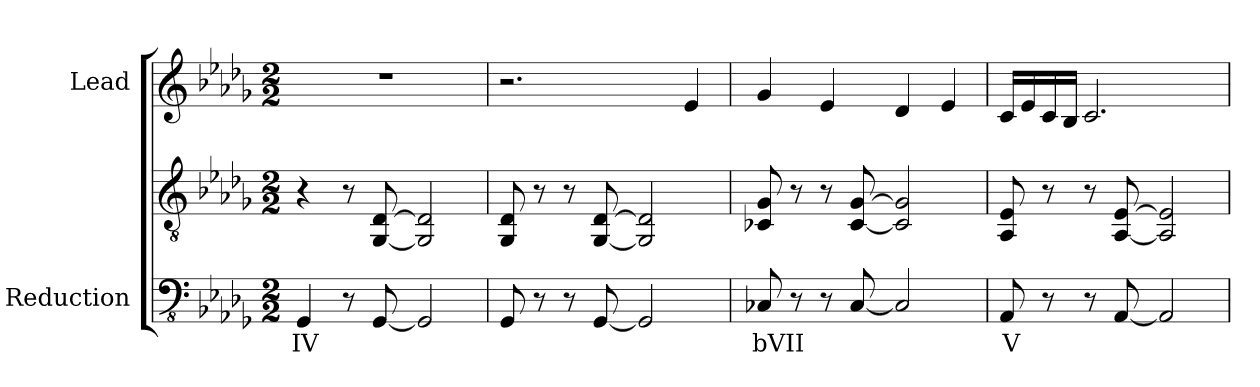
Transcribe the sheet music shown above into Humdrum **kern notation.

**kern	**text	**kern	**kern
*part2	*part2	*part2	*part1
*staff3	*staff3	*staff2	*staff1
*I"Reduction	*	*	*I"Lead
*I'Red.	*	*	*I'Lead
!!LO:PB:g=z
*clefFv4	*	*clefGv2	*clefG2
*k[b-e-a-d-g-]	*	*k[b-e-a-d-g-]	*k[b-e-a-d-g-]
*D-:	*	*D-:	*D-:
*M2/2	*	*M2/2	*M2/2
=1	=1	=1	=1
!	!LO:LY:b:color=#000000	!	!
4GGG-i/	IV	4r	1r
8r	.	8r	.
[<8GGG-i/	.	[<8GG-i/ [>8D-i	.
2GGG-i/]	.	2GG-i/] 2D-i]	.
=2	=2	=2	=2
8GGG-i/	.	8GG-i/ 8D-i	2.r
8r	.	8r	.
8r	.	8r	.
[<8GGG-i/	.	[<8GG-i/ [>8D-i	.
2GGG-i/]	.	2GG-i/] 2D-i]	.
.	.	.	4e-i/
=3	=3	=3	=3
!	!LO:LY:b:color=#000000	!	!
8CC-Xi/	bVII	8C-Xi/ 8G-i	4g-i/
8r	.	8r	.
8r	.	8r	4e-i/
[<8CC-i/	.	[<8C-i/ [>8G-i	.
2CC-i/]	.	2C-i/] 2G-i]	4d-i/
.	.	.	4e-i/
=4	=4	=4	=4
!	!LO:LY:b:color=#000000	!	!
8AAA-i/	V	8AA-i/ 8E-i	16ci/LL
.	.	.	16e-i/
8r	.	8r	16ci/
.	.	.	16B-i/JJ
8r	.	8r	2.ci/
[<8AAA-i/	.	[<8AA-i/ [>8E-i	.
2AAA-i/]	.	2AA-i/] 2E-i]	.
=	=	=	=
*-	*-	*-	*-
